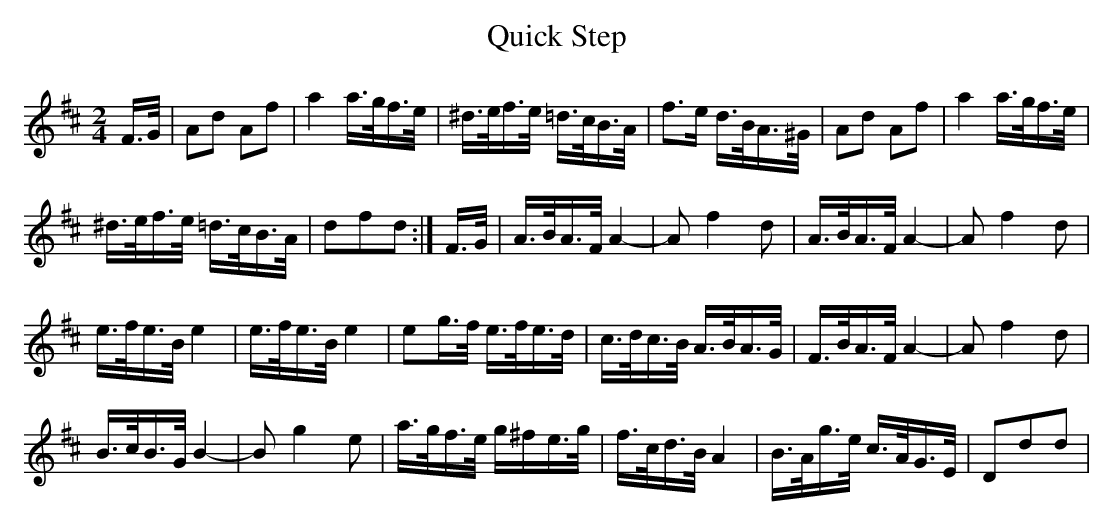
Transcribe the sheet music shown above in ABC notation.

X:1
T:Quick Step
M:2/4
L:1/16
K:D
F>G|A2d2 A2f2|a4 a>gf>e|^d>ef>e =d>cB>A|f3e d>BA>^G|A2d2 A2f2|a4 a>gf>e|
^d>ef>e =d>cB>A|d2f2d2:|F>G|A>BA>F A4-|A2 f4 d2|A>BA>F A4-|A2 f4 d2|
e>fe>B e4|e>fe>B e4|e2g>f e>fe>d|c>dc>B A>BA>G|F>BA>F A4-|A2 f4 d2|
B>cB>G B4-|B2 g4 e2|a>gf>e g^fe>g|f>cd>B A4|B>Ag>e c>AG>E|D2d2d2|
